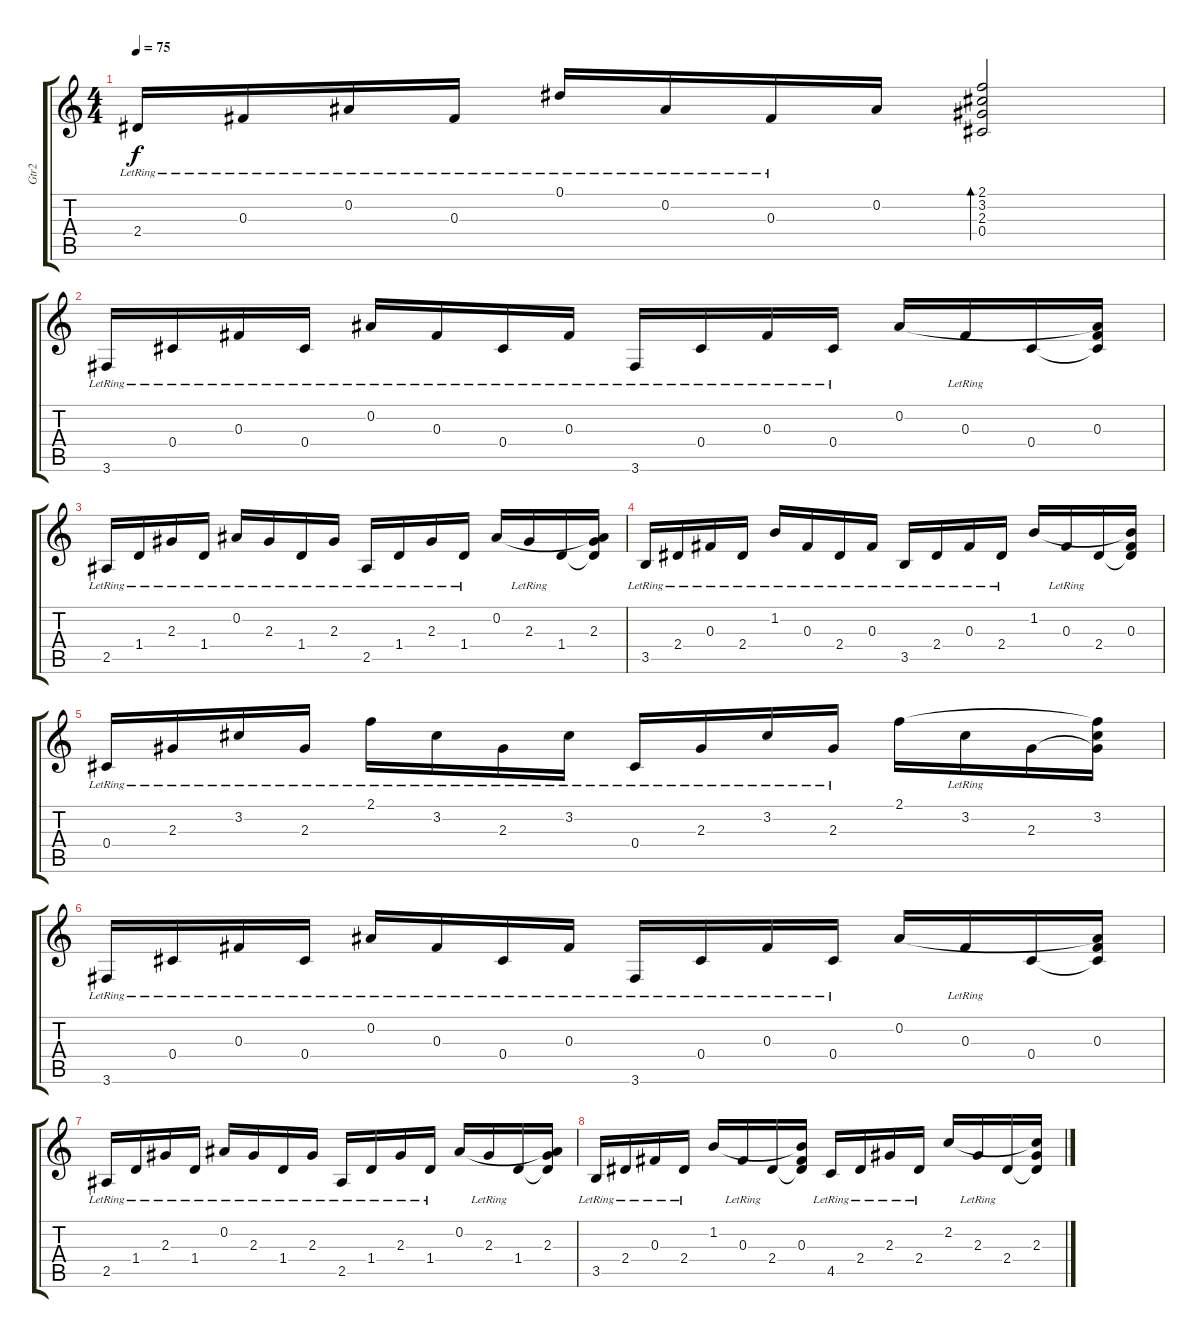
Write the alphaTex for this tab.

\track ("Gtr2" "Gtr2") {instrument overdrivenguitar}
\staff {score tabs}
\tuning (Eb4 Bb3 Gb3 Db3 Ab2 Eb2) {hide}
\ts (4 4)
\tempo 75
\clef g2
\ks c
2.4{lr}.16{dy f} 0.3{lr}.16 0.2{lr}.16 0.3{lr}.16 0.1{lr}.16 0.2{lr}.16 0.3{lr}.16 0.2.16 (2.1 3.2 2.3 0.4).2{bd 120} |
3.6{lr}.16{instrument acousticguitarsteel} 0.4{lr}.16 0.3{lr}.16 0.4{lr}.16 0.2{lr}.16 0.3{lr}.16 0.4{lr}.16 0.3{lr}.16 3.6{lr}.16 0.4{lr}.16 0.3{lr}.16 0.4{lr}.16 0.2.16 0.3{lr}.16 0.4.16 (0.2{t} 0.3 0.4{t}).16 |
2.5{lr}.16 1.4{lr}.16 2.3{lr}.16 1.4{lr}.16 0.2{lr}.16 2.3{lr}.16 1.4{lr}.16 2.3{lr}.16 2.5{lr}.16 1.4{lr}.16 2.3{lr}.16 1.4{lr}.16 0.2.16 2.3{lr}.16 1.4.16 (0.2{t} 2.3 1.4{t}).16 |
3.5{lr}.16 2.4{lr}.16 0.3{lr}.16 2.4{lr}.16 1.2{lr}.16 0.3{lr}.16 2.4{lr}.16 0.3{lr}.16 3.5{lr}.16 2.4{lr}.16 0.3{lr}.16 2.4{lr}.16 1.2.16 0.3{lr}.16 2.4.16 (1.2{t} 0.3 2.4{t}).16 |
0.4{lr}.16 2.3{lr}.16 3.2{lr}.16 2.3{lr}.16 2.1{lr}.16 3.2{lr}.16 2.3{lr}.16 3.2{lr}.16 0.4{lr}.16 2.3{lr}.16 3.2{lr}.16 2.3{lr}.16 2.1.16 3.2{lr}.16 2.3.16 (2.1{t} 3.2 2.3{t}).16 |
3.6{lr}.16 0.4{lr}.16 0.3{lr}.16 0.4{lr}.16 0.2{lr}.16 0.3{lr}.16 0.4{lr}.16 0.3{lr}.16 3.6{lr}.16 0.4{lr}.16 0.3{lr}.16 0.4{lr}.16 0.2.16 0.3{lr}.16 0.4.16 (0.2{t} 0.3 0.4{t}).16 |
2.5{lr}.16 1.4{lr}.16 2.3{lr}.16 1.4{lr}.16 0.2{lr}.16 2.3{lr}.16 1.4{lr}.16 2.3{lr}.16 2.5{lr}.16 1.4{lr}.16 2.3{lr}.16 1.4{lr}.16 0.2.16 2.3{lr}.16 1.4.16 (0.2{t} 2.3 1.4{t}).16 |
3.5{lr}.16 2.4{lr}.16 0.3{lr}.16 2.4{lr}.16 1.2.16 0.3{lr}.16 2.4.16 (1.2{t} 0.3 2.4{t}).16 4.5{lr}.16 2.4{lr}.16 2.3{lr}.16 2.4{lr}.16 2.2.16 2.3{lr}.16 2.4.16 (2.2{t} 2.3 2.4{t}).16
